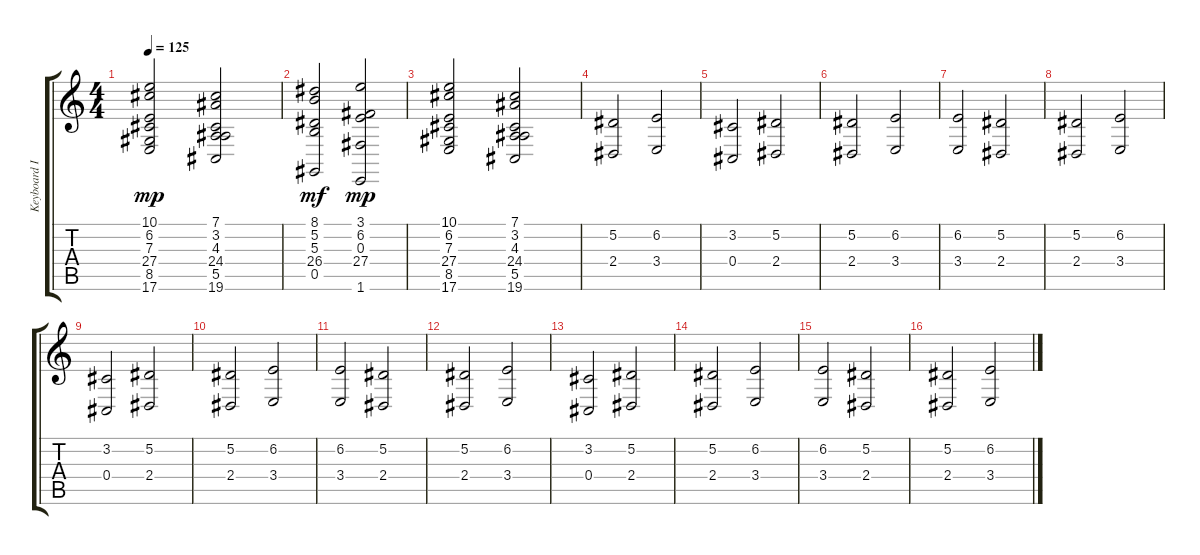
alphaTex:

\track ("Keyboard I" "Keyboard I") {instrument stringensemble1}
\staff {score tabs}
\tuning (Eb4 Bb3 Gb3 Db3 Ab2 Eb2) {hide}
\ts (4 4)
\tempo 125
\clef g2
\ks c
(10.1 6.2 7.3 27.4 8.5 17.6).2{dy mp} (7.1 3.2 4.3 24.4 5.5 19.6).2 |
(8.1 5.2 5.3 26.4 0.5).2{dy mf} (3.1 6.2 0.3 27.4 1.6).2{dy mp} |
(10.1 6.2 7.3 27.4 8.5 17.6).2 (7.1 3.2 4.3 24.4 5.5 19.6).2 |
(5.2 2.4).2 (6.2 3.4).2 |
(3.2 0.4).2 (5.2 2.4).2 |
(5.2 2.4).2 (6.2 3.4).2 |
(6.2 3.4).2 (5.2 2.4).2 |
(5.2 2.4).2 (6.2 3.4).2 |
(3.2 0.4).2 (5.2 2.4).2 |
(5.2 2.4).2 (6.2 3.4).2 |
(6.2 3.4).2 (5.2 2.4).2 |
(5.2 2.4).2 (6.2 3.4).2 |
(3.2 0.4).2 (5.2 2.4).2 |
(5.2 2.4).2 (6.2 3.4).2 |
(6.2 3.4).2 (5.2 2.4).2 |
(5.2 2.4).2 (6.2 3.4).2
